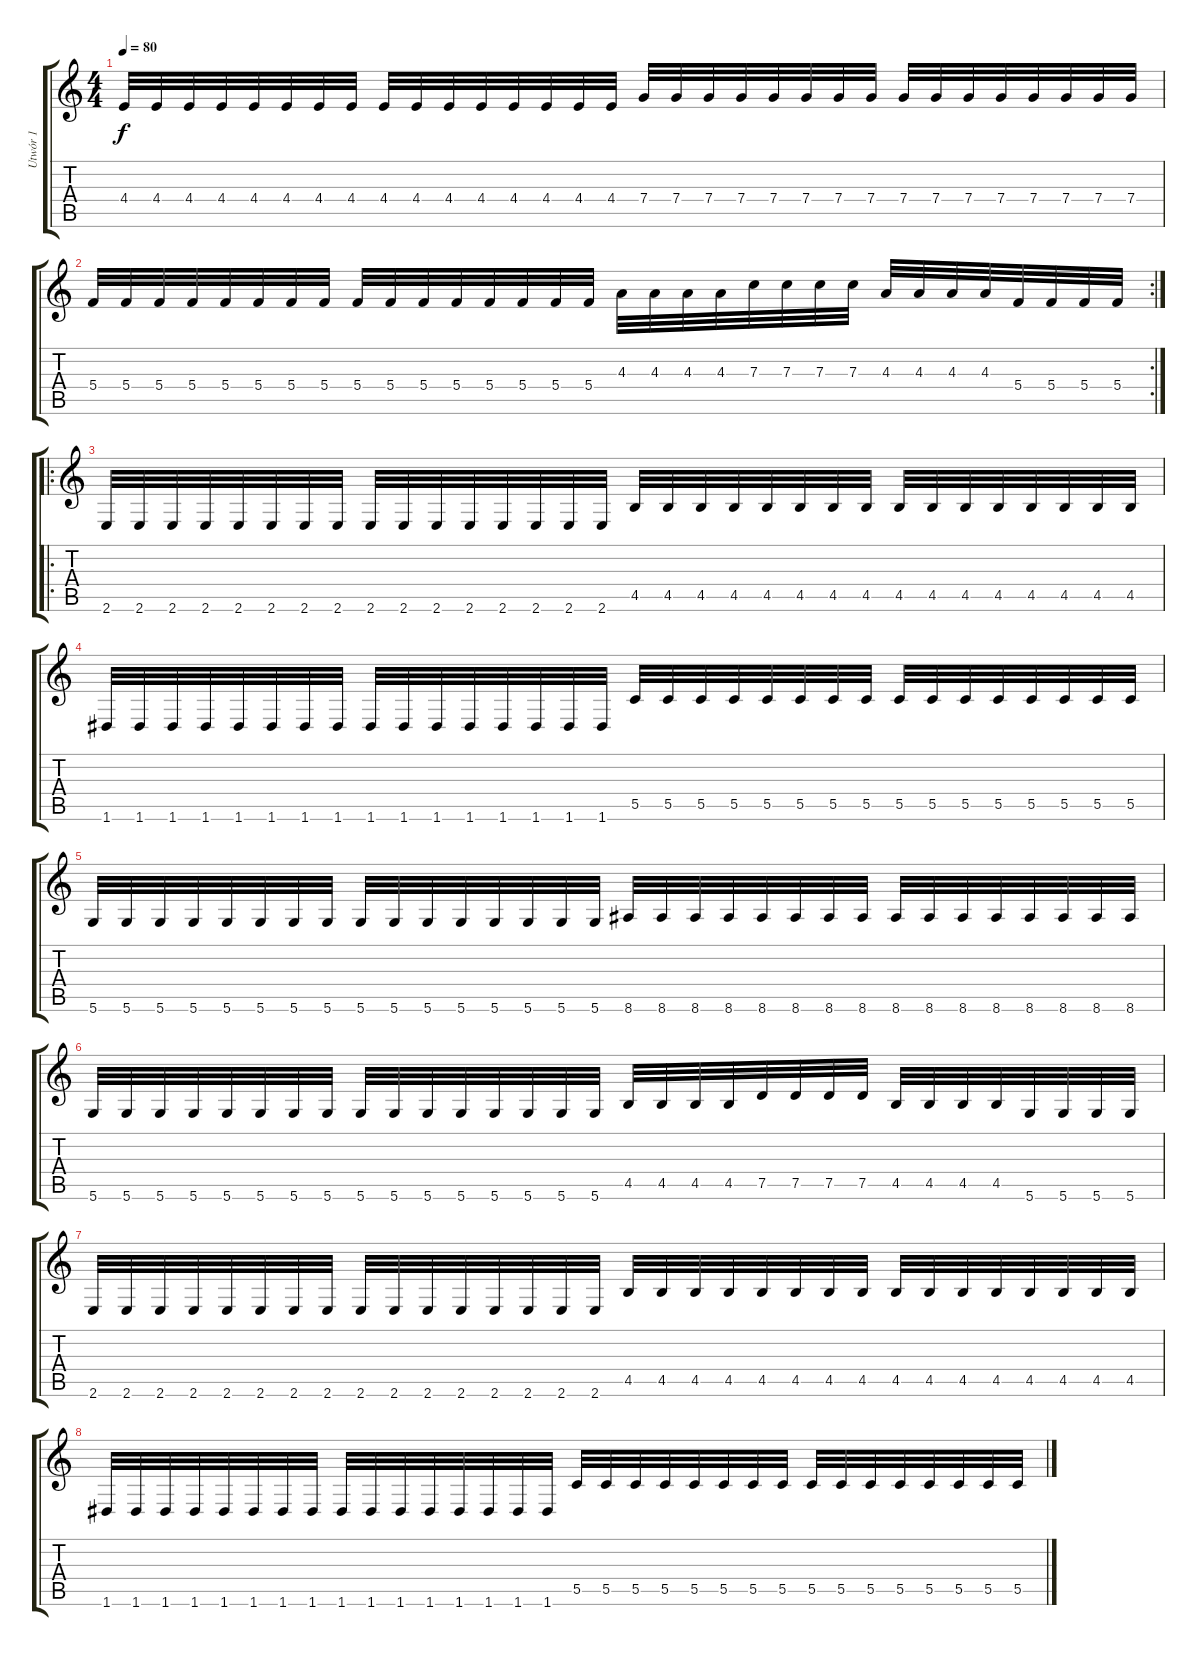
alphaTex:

\track ("Utwór 1" "Utwór 1") {instrument overdrivenguitar}
\staff {score tabs}
\tuning (D4 A3 F3 C3 G2 D2) {hide}
\ts (4 4)
\tempo 80
\clef g2
\ks c
4.4.32{dy f} 4.4.32 4.4.32 4.4.32 4.4.32 4.4.32 4.4.32 4.4.32 4.4.32 4.4.32 4.4.32 4.4.32 4.4.32 4.4.32 4.4.32 4.4.32 7.4.32 7.4.32 7.4.32 7.4.32 7.4.32 7.4.32 7.4.32 7.4.32 7.4.32 7.4.32 7.4.32 7.4.32 7.4.32 7.4.32 7.4.32 7.4.32 |
\rc 2
5.4.32 5.4.32 5.4.32 5.4.32 5.4.32 5.4.32 5.4.32 5.4.32 5.4.32 5.4.32 5.4.32 5.4.32 5.4.32 5.4.32 5.4.32 5.4.32 4.3.32 4.3.32 4.3.32 4.3.32 7.3.32 7.3.32 7.3.32 7.3.32 4.3.32 4.3.32 4.3.32 4.3.32 5.4.32 5.4.32 5.4.32 5.4.32 |
\ro
2.6.32 2.6.32 2.6.32 2.6.32 2.6.32 2.6.32 2.6.32 2.6.32 2.6.32 2.6.32 2.6.32 2.6.32 2.6.32 2.6.32 2.6.32 2.6.32 4.5.32 4.5.32 4.5.32 4.5.32 4.5.32 4.5.32 4.5.32 4.5.32 4.5.32 4.5.32 4.5.32 4.5.32 4.5.32 4.5.32 4.5.32 4.5.32 |
1.6.32 1.6.32 1.6.32 1.6.32 1.6.32 1.6.32 1.6.32 1.6.32 1.6.32 1.6.32 1.6.32 1.6.32 1.6.32 1.6.32 1.6.32 1.6.32 5.5.32 5.5.32 5.5.32 5.5.32 5.5.32 5.5.32 5.5.32 5.5.32 5.5.32 5.5.32 5.5.32 5.5.32 5.5.32 5.5.32 5.5.32 5.5.32 |
5.6.32 5.6.32 5.6.32 5.6.32 5.6.32 5.6.32 5.6.32 5.6.32 5.6.32 5.6.32 5.6.32 5.6.32 5.6.32 5.6.32 5.6.32 5.6.32 8.6.32 8.6.32 8.6.32 8.6.32 8.6.32 8.6.32 8.6.32 8.6.32 8.6.32 8.6.32 8.6.32 8.6.32 8.6.32 8.6.32 8.6.32 8.6.32 |
5.6.32 5.6.32 5.6.32 5.6.32 5.6.32 5.6.32 5.6.32 5.6.32 5.6.32 5.6.32 5.6.32 5.6.32 5.6.32 5.6.32 5.6.32 5.6.32 4.5.32 4.5.32 4.5.32 4.5.32 7.5.32 7.5.32 7.5.32 7.5.32 4.5.32 4.5.32 4.5.32 4.5.32 5.6.32 5.6.32 5.6.32 5.6.32 |
2.6.32 2.6.32 2.6.32 2.6.32 2.6.32 2.6.32 2.6.32 2.6.32 2.6.32 2.6.32 2.6.32 2.6.32 2.6.32 2.6.32 2.6.32 2.6.32 4.5.32 4.5.32 4.5.32 4.5.32 4.5.32 4.5.32 4.5.32 4.5.32 4.5.32 4.5.32 4.5.32 4.5.32 4.5.32 4.5.32 4.5.32 4.5.32 |
1.6.32 1.6.32 1.6.32 1.6.32 1.6.32 1.6.32 1.6.32 1.6.32 1.6.32 1.6.32 1.6.32 1.6.32 1.6.32 1.6.32 1.6.32 1.6.32 5.5.32 5.5.32 5.5.32 5.5.32 5.5.32 5.5.32 5.5.32 5.5.32 5.5.32 5.5.32 5.5.32 5.5.32 5.5.32 5.5.32 5.5.32 5.5.32
